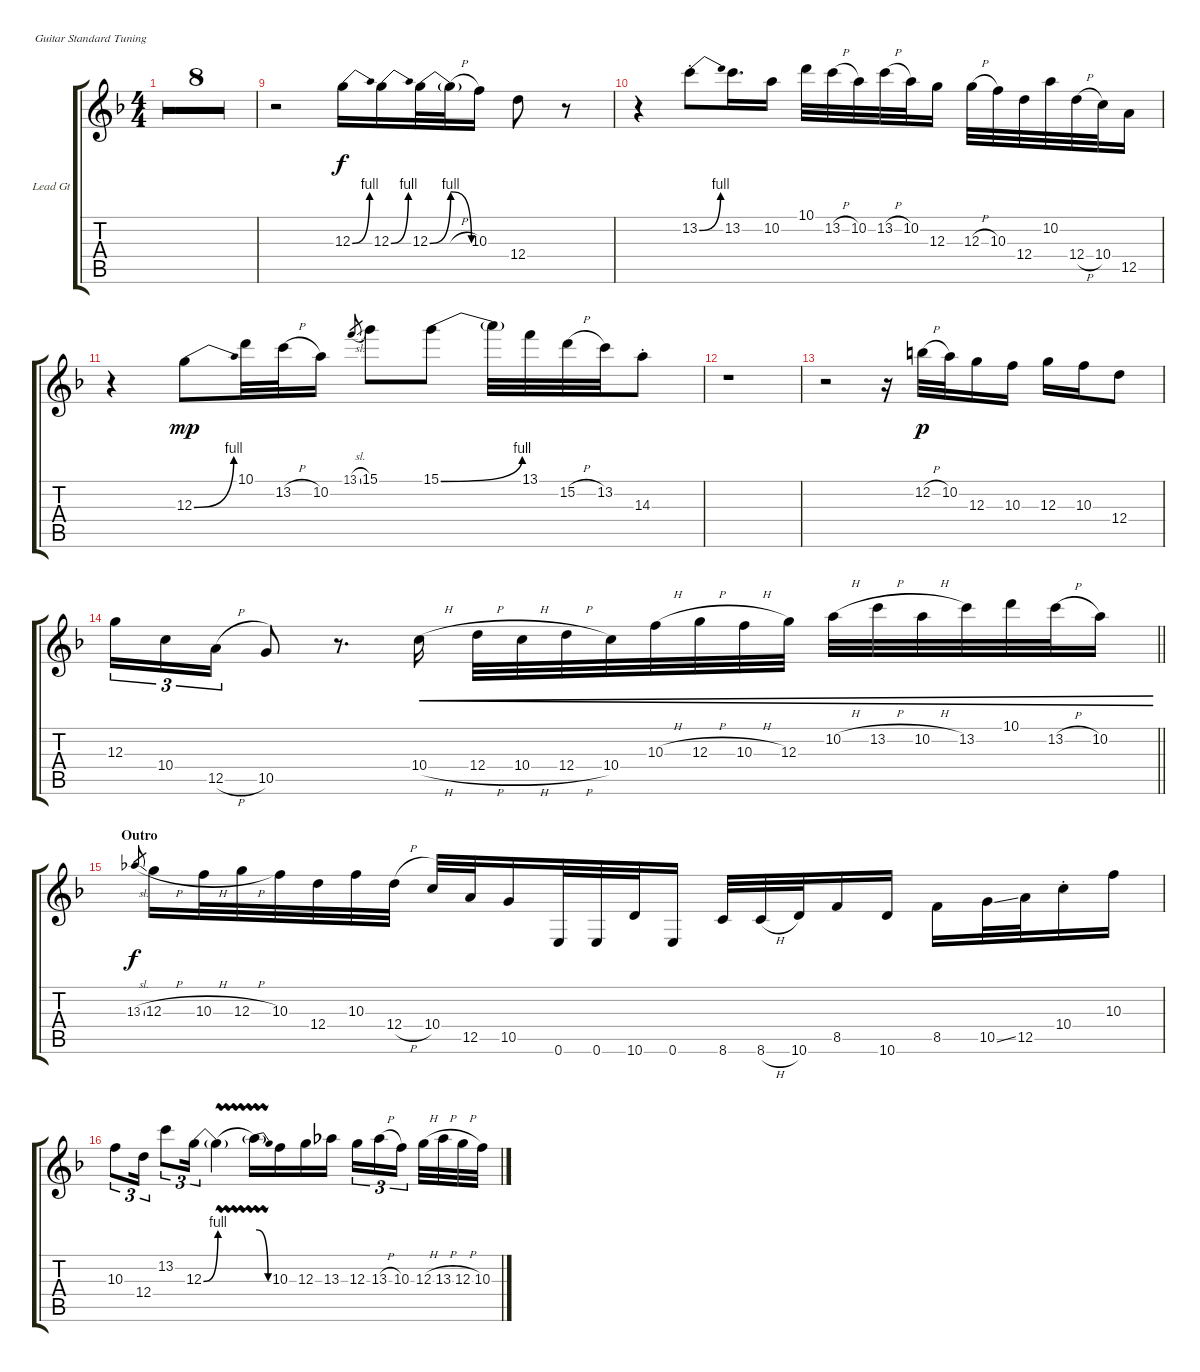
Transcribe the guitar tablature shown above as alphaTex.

\bracketExtendMode groupsimilarinstruments
\firstSystemTrackNameOrientation horizontal
\otherSystemsTrackNameOrientation horizontal
\track ("Lead Guitar (Frank Zappa)" "Lead Gt") {multiBarRest instrument distortionguitar}
\staff {score tabs}
\tuning (E4 B3 G3 D3 A2 E2)
\ts (4 4)
\tempo 80
\clef g2
\ks f
r.1{dy f} |
r.1 |
r.1 |
r.1 |
r.1 |
r.1 |
r.1 |
r.1 |
r.2 12.3{be (bend 0 0 60 4)}.16 12.3{be (bend 0 0 60 4)}.16 12.3{be (bendrelease 0 0 30 4 30 4 60 0)}.32 12.3{h t}.32 10.3.16 12.4.8 r.8 |
r.4 13.2{be (bend 0 0 16.8 4) st}.8 13.2.16{d} 10.2.16 10.1.32 13.2{h}.32 10.2.32 13.2{h}.32 10.2.32 12.3.16 12.3{h}.32 10.3.32 12.4.32 10.2.32 12.4{h}.32 10.4.32 12.5.16 |
r.4 12.3{be (bend 0 0 60 4)}.8{dy mp} 10.1.32 13.2{h}.32 10.2.16 13.1{sl}.8{gr} 15.1.8 15.1{be (bend 0 0 60 4)}.8 15.1{t}.32 13.1.32 15.2{h}.32 13.2.32 14.3{st}.8 |
r.1 |
r.2 r.16 12.2{h}.32{dy p} 10.2.32 12.3.16 10.3.16 12.3.16 10.3.16 12.4.8 |
\barLineRight lightlight
12.3.16{tu (3 2)} 10.4.16{tu (3 2)} 12.5{h}.16{tu (3 2)} 10.5.8 r.8{d} 10.4{h}.16{cre} 12.4{h}.32{cre} 10.4{h}.32{cre} 12.4{h}.32{cre} 10.4.32{cre} 10.3{h}.32{cre} 12.3{h}.32{cre} 10.3{h}.32{cre} 12.3.32{cre} 10.2{h}.32{cre} 13.2{h}.32{cre} 10.2{h}.32{cre} 13.2.32{cre} 10.1.32{cre} 13.2{h}.32{cre} 10.2.16{cre} |
\section ("" "Outro")
13.3{sl}.8{gr dy f} 12.3{h}.16 10.3{h}.32 12.3{h}.32 10.3.32 12.4.32 10.3.32 12.4{h}.32 10.4.32 12.5.32 10.5.16 0.6.32 0.6.32 10.6.32 0.6.16 8.6.32 8.6{h}.32 10.6.32 8.5.16 10.6.16 8.5.16 10.5{ss}.32 12.5.32 10.4{st}.16 10.3.16 |
10.3.8{tu (3 2)} 12.4.16{tu (3 2)} 13.2.8{tu (3 2)} 12.3{be (bend 0 0 59.4 4)}.16{tu (3 2)} 12.3{be (hold 0 0 60 0) vw t}.4 12.3{be (release 0 4 58.8 0) t}.16 10.3.16 12.3.16 13.3.16 12.3.16{tu (3 2)} 13.3{h}.16{tu (3 2)} 10.3.16{tu (3 2)} 12.3{h}.32 13.3{h}.32 12.3{h}.32 10.3.32
